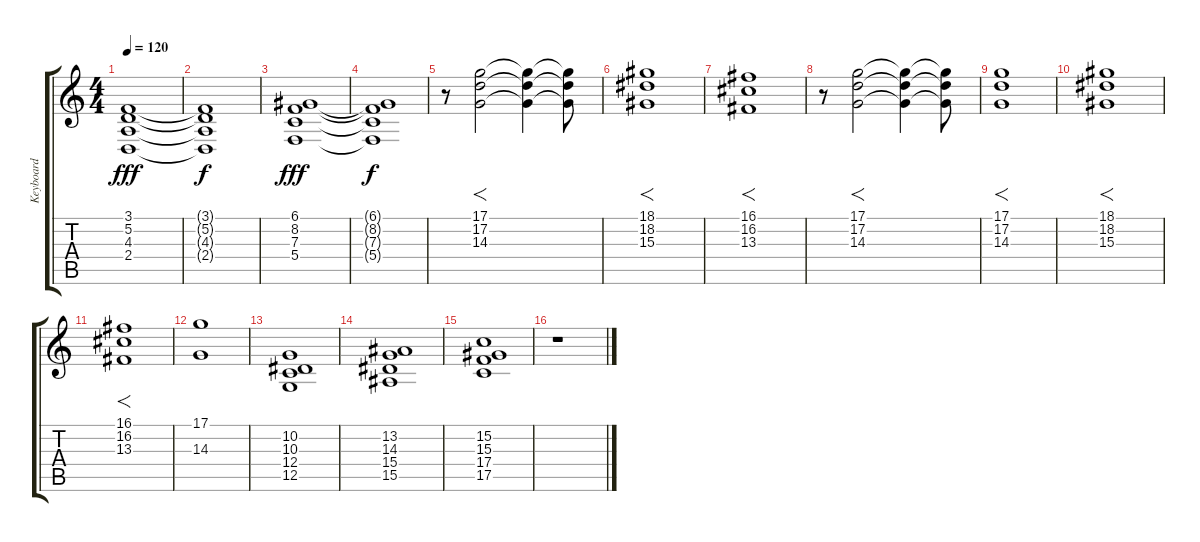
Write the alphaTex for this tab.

\track ("Keyboard" "Keyboard") {instrument choiraahs}
\staff {score tabs}
\tuning (D4 A3 F3 C3 G2 D2) {hide}
\ts (4 4)
\tempo 120
\clef g2
\ks c
(3.1 5.2 4.3 2.4).1{dy fff} |
(3.1{t} 5.2{t} 4.3{t} 2.4{t}).1{dy f} |
(6.1 8.2 7.3 5.4).1{dy fff} |
(6.1{t} 8.2{t} 7.3{t} 5.4{t}).1{dy f} |
r.8{balance 8 instrument lead2sawtooth} (17.1 17.2 14.3).2{f} (17.1{t} 17.2{t} 14.3{t}).4 (17.1{t} 17.2{t} 14.3{t}).8 |
(18.1 18.2 15.3).1{f balance 1} |
(16.1 16.2 13.3).1{f} |
r.8{balance 8 instrument lead2sawtooth} (17.1 17.2 14.3).2{f} (17.1{t} 17.2{t} 14.3{t}).4 (17.1{t} 17.2{t} 14.3{t}).8 |
(17.1 17.2 14.3).1{f balance 1} |
(18.1 18.2 15.3).1{f} |
(16.1 16.2 13.3).1{f} |
(17.1 14.3).1{volume 11 balance 5 instrument choiraahs} |
(10.2 10.3 12.4 12.5).1 |
(13.2 14.3 15.4 15.5).1 |
(15.2 15.3 17.4 17.5).1 |
r.1
